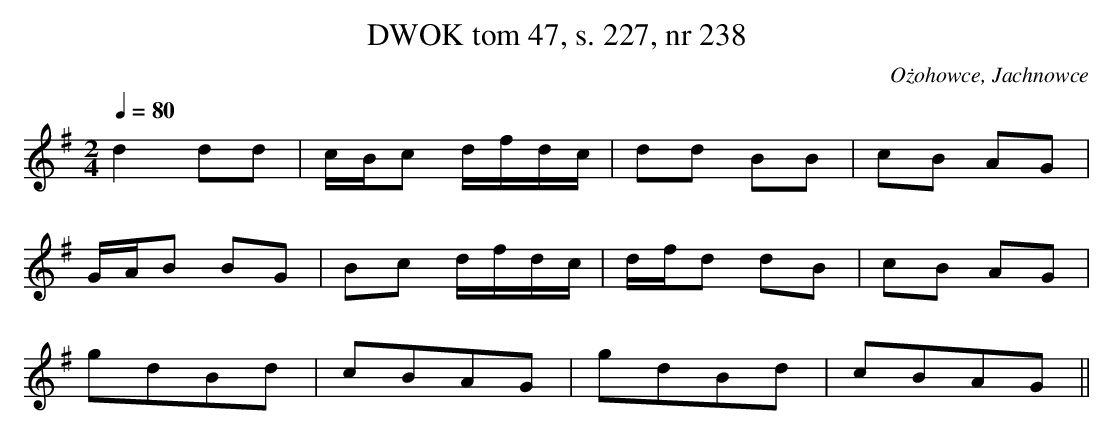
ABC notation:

X:1
T: DWOK tom 47, s. 227, nr 238
O:Ożohowce, Jachnowce
L:1/8
M:2/4
K:G
Q:1/4=80
d2dd|c/B/c d/f/d/c/|dd BB|cB AG|
G/A/B BG|Bc d/f/d/c/|d/f/d dB|cB AG|
gdBd|cBAG|gdBd|cBAG||
